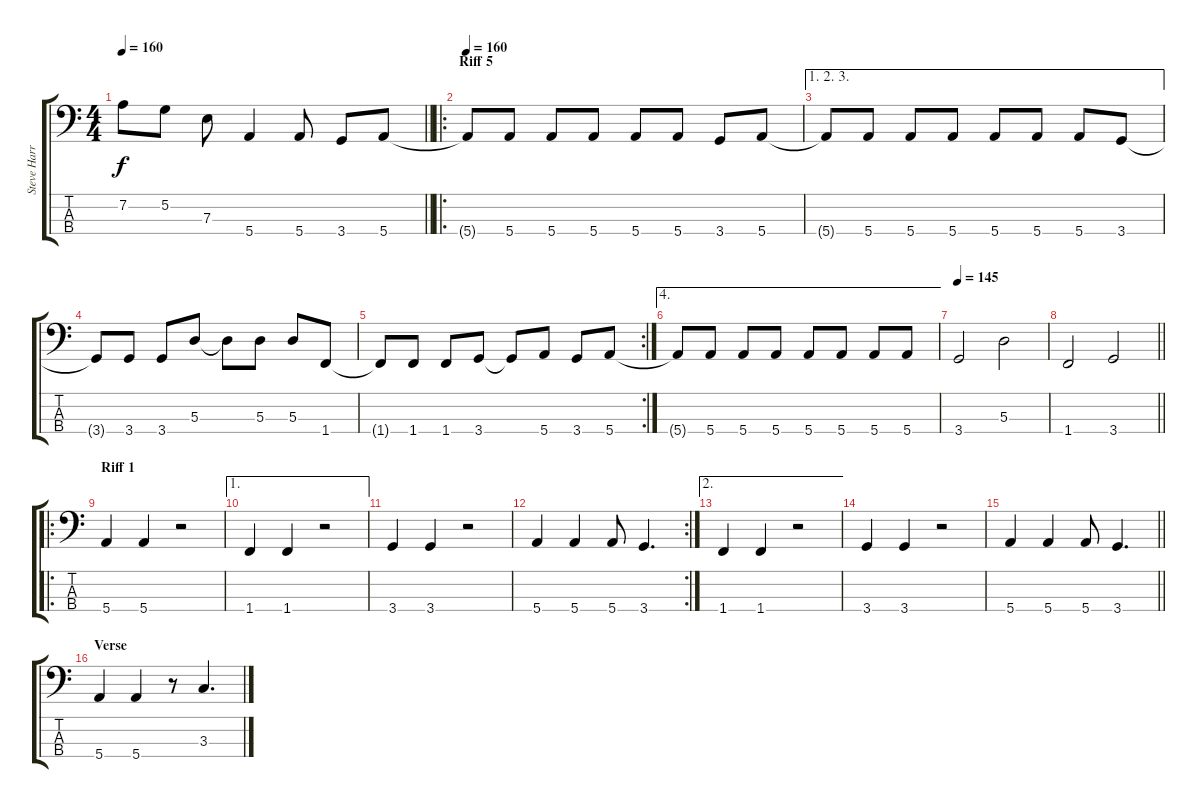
\track ("Steve Harris" "Steve Harr") {instrument electricbassfinger}
\staff {score tabs}
\tuning (G2 D2 A1 E1) {hide}
\ts (4 4)
\tempo 160
\clef f4
\barLineRight lightlight
\ks c
7.2.8{dy f} 5.2.8 7.3.8 5.4.4 5.4.8 3.4.8 5.4.8 |
\ro
\section ("" "Riff 5")
\tempo 160
5.4{t}.8 5.4.8 5.4.8 5.4.8 5.4.8 5.4.8 3.4.8 5.4.8 |
\ae (1 2 3)
5.4{t}.8 5.4.8 5.4.8 5.4.8 5.4.8 5.4.8 5.4.8 3.4.8 |
3.4{t}.8 3.4.8 3.4.8 5.3.8 5.3{t}.8 5.3.8 5.3.8 1.4.8 |
\rc 2
1.4{t}.8 1.4.8 1.4.8 3.4.8 3.4{t}.8 5.4.8 3.4.8 5.4.8 |
\ae 4
5.4{t}.8 5.4.8 5.4.8 5.4.8 5.4.8 5.4.8 5.4.8 5.4.8 |
\tempo 145
3.4.2 5.3.2 |
\barLineRight lightlight
1.4.2 3.4.2 |
\ro
\section ("" "Riff 1")
5.4.4 5.4.4 r.2 |
\ae 1
1.4.4 1.4.4 r.2 |
3.4.4 3.4.4 r.2 |
\rc 2
5.4.4 5.4.4 5.4.8 3.4.4{d} |
\ae 2
1.4.4 1.4.4 r.2 |
3.4.4 3.4.4 r.2 |
\barLineRight lightlight
5.4.4 5.4.4 5.4.8 3.4.4{d} |
\section ("" "Verse")
5.4.4 5.4.4 r.8 3.3.4{d}
